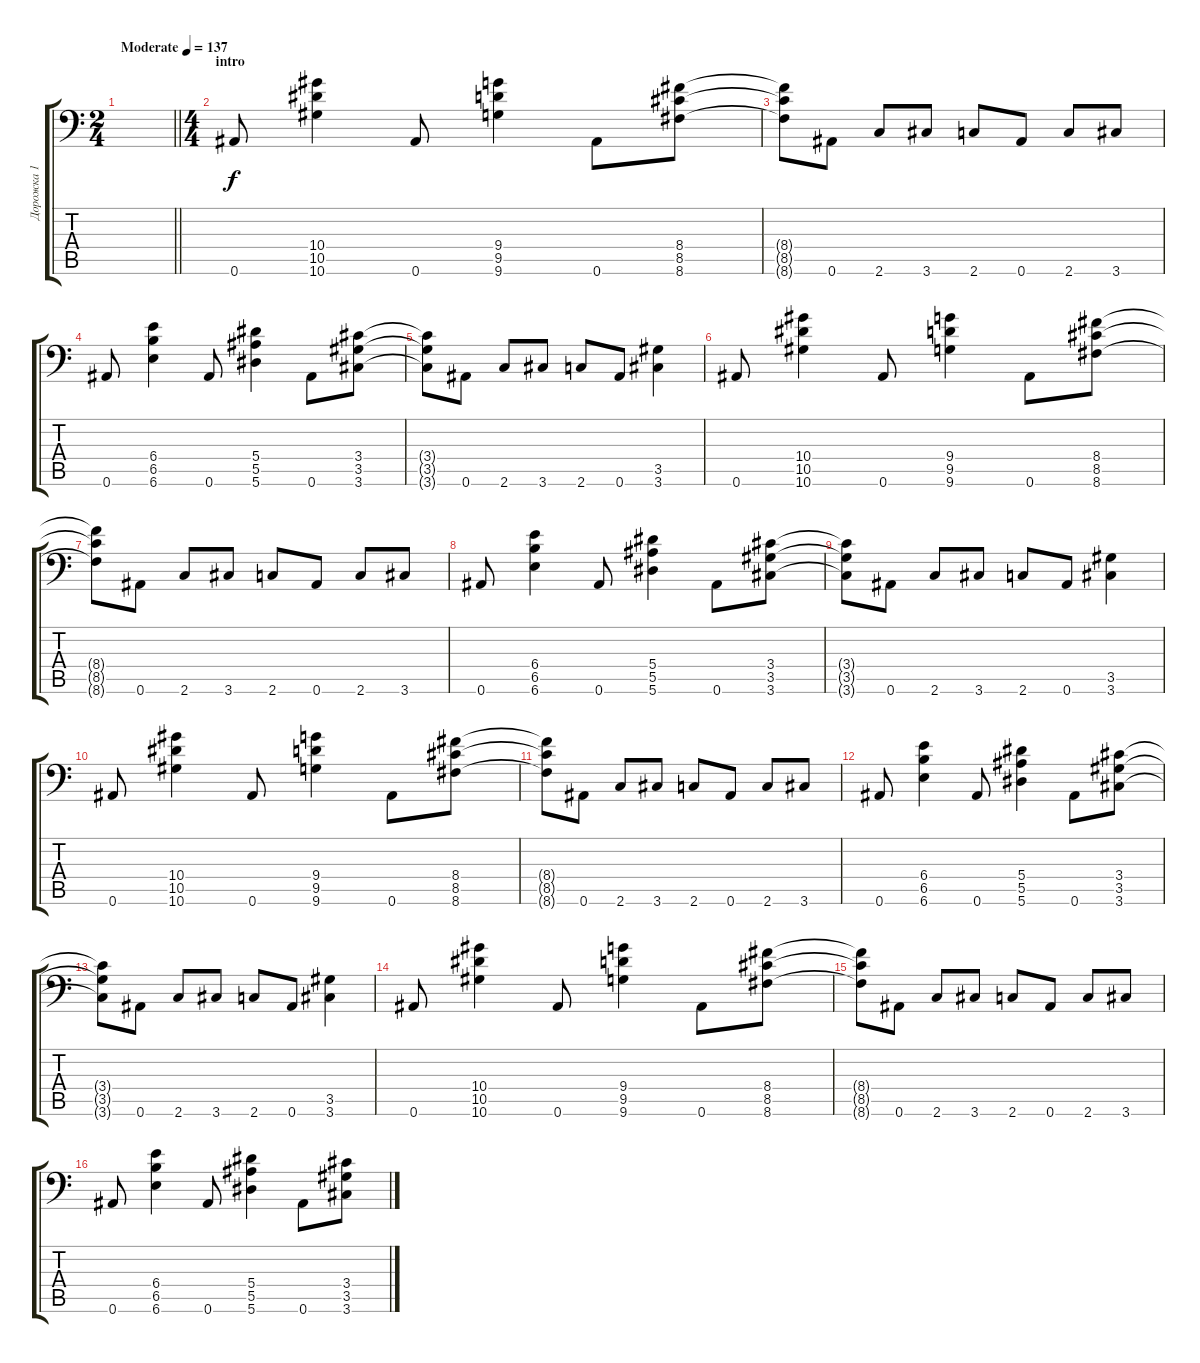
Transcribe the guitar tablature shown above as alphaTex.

\track ("Дорожка 1" "Дорожка 1") {instrument distortionguitar}
\staff {score tabs}
\tuning (C4 G3 Eb3 Bb2 F2 Bb1) {hide}
\ts (2 4)
\tempo (137 "Moderate")
\clef f4
\barLineRight lightlight
\ks c
|
\ts (4 4)
\section ("" "intro")
0.6.8 (10.4 10.5 10.6).4 0.6.8 (9.4 9.5 9.6).4 0.6.8 (8.4 8.5 8.6).8 |
(8.4{t} 8.5{t} 8.6{t}).8 0.6.8 2.6.8 3.6.8 2.6.8 0.6.8 2.6.8 3.6.8 |
0.6.8 (6.4 6.5 6.6).4 0.6.8 (5.4 5.5 5.6).4 0.6.8 (3.4 3.5 3.6).8 |
(3.4{t} 3.5{t} 3.6{t}).8 0.6.8 2.6.8 3.6.8 2.6.8 0.6.8 (3.5 3.6).4 |
0.6.8 (10.4 10.5 10.6).4 0.6.8 (9.4 9.5 9.6).4 0.6.8 (8.4 8.5 8.6).8 |
(8.4{t} 8.5{t} 8.6{t}).8 0.6.8 2.6.8 3.6.8 2.6.8 0.6.8 2.6.8 3.6.8 |
0.6.8 (6.4 6.5 6.6).4 0.6.8 (5.4 5.5 5.6).4 0.6.8 (3.4 3.5 3.6).8 |
(3.4{t} 3.5{t} 3.6{t}).8 0.6.8 2.6.8 3.6.8 2.6.8 0.6.8 (3.5 3.6).4 |
0.6.8 (10.4 10.5 10.6).4 0.6.8 (9.4 9.5 9.6).4 0.6.8 (8.4 8.5 8.6).8 |
(8.4{t} 8.5{t} 8.6{t}).8 0.6.8 2.6.8 3.6.8 2.6.8 0.6.8 2.6.8 3.6.8 |
0.6.8 (6.4 6.5 6.6).4 0.6.8 (5.4 5.5 5.6).4 0.6.8 (3.4 3.5 3.6).8 |
(3.4{t} 3.5{t} 3.6{t}).8 0.6.8 2.6.8 3.6.8 2.6.8 0.6.8 (3.5 3.6).4 |
0.6.8 (10.4 10.5 10.6).4 0.6.8 (9.4 9.5 9.6).4 0.6.8 (8.4 8.5 8.6).8 |
(8.4{t} 8.5{t} 8.6{t}).8 0.6.8 2.6.8 3.6.8 2.6.8 0.6.8 2.6.8 3.6.8 |
0.6.8 (6.4 6.5 6.6).4 0.6.8 (5.4 5.5 5.6).4 0.6.8 (3.4 3.5 3.6).8
